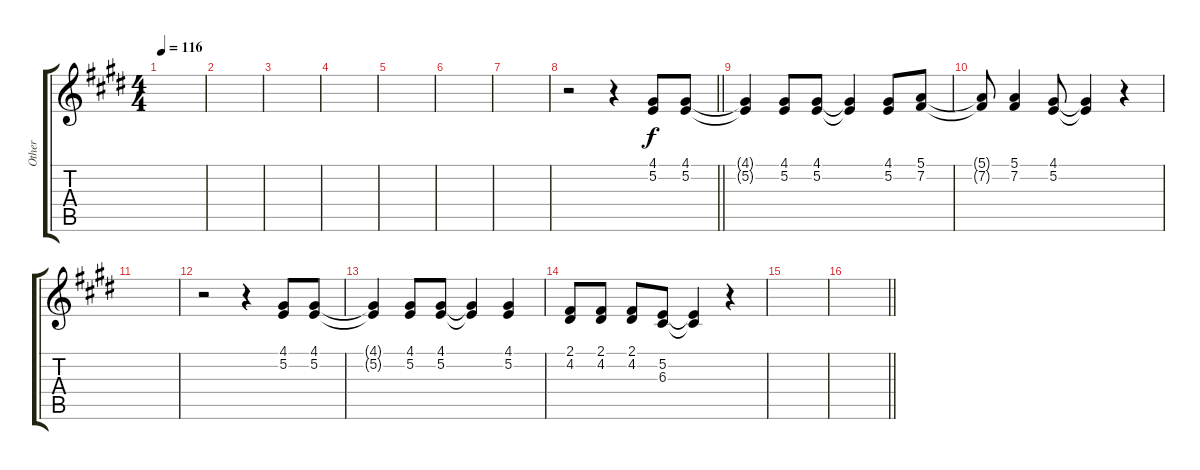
\track ("Other" "Other") {instrument lead1square}
\staff {score tabs}
\tuning (E4 B3 G3 D3 A2 E2) {hide}
\ts (4 4)
\tempo 116
\clef g2
\ks e
|
|
|
|
|
|
|
\barLineRight lightlight
r.2 r.4 (4.1 5.2).8 (4.1 5.2).8 |
(4.1{t} 5.2{t}).4 (4.1 5.2).8 (4.1 5.2).8 (4.1{t} 5.2{t}).4 (4.1 5.2).8 (5.1 7.2).8 |
(5.1{t} 7.2{t}).8 (5.1 7.2).4 (4.1 5.2).8 (4.1{t} 5.2{t}).4 r.4 |
|
r.2 r.4 (4.1 5.2).8 (4.1 5.2).8 |
(4.1{t} 5.2{t}).4 (4.1 5.2).8 (4.1 5.2).8 (4.1{t} 5.2{t}).4 (4.1 5.2).4 |
(2.1 4.2).8 (2.1 4.2).8 (2.1 4.2).8 (5.2 6.3).8 (5.2{t} 6.3{t}).4 r.4 |
|
\barLineRight lightlight
